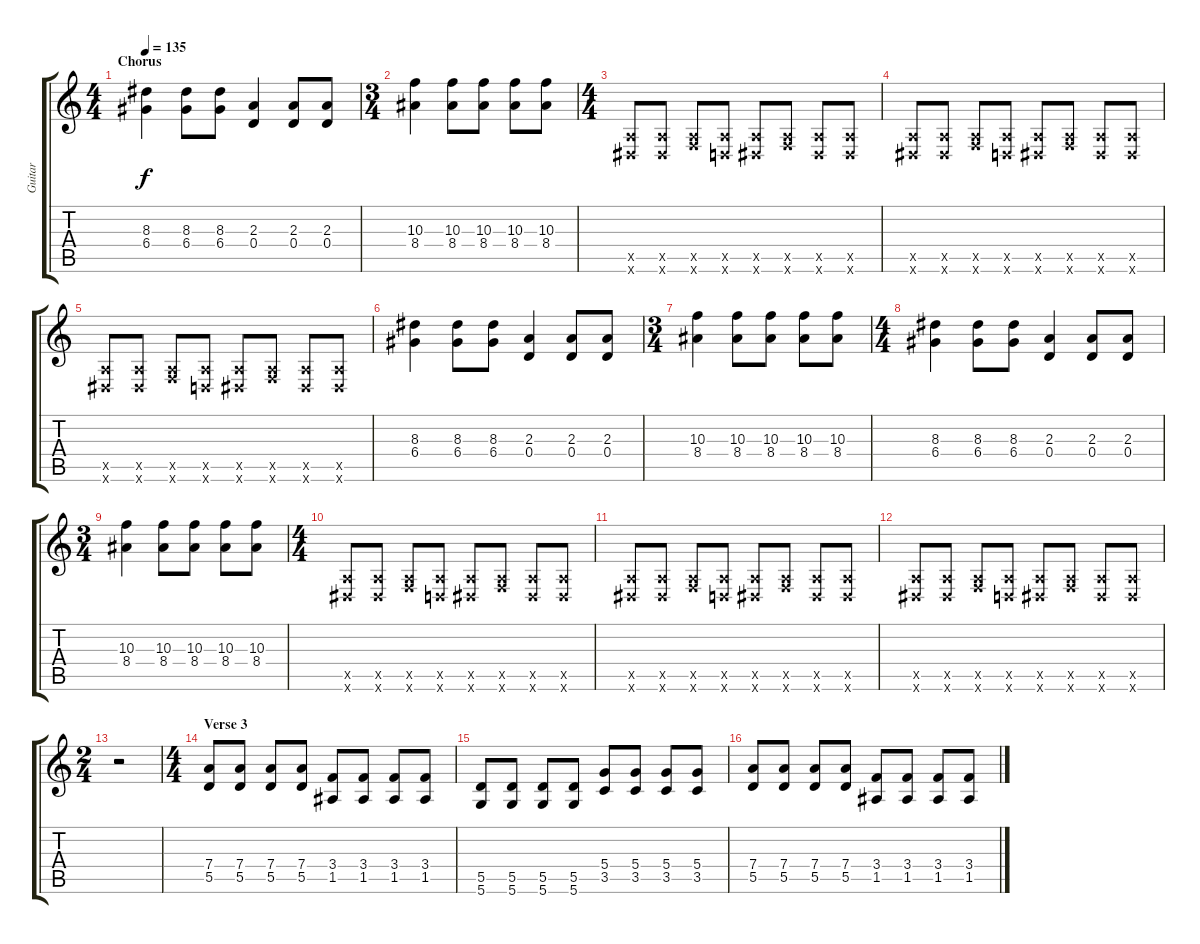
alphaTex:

\track ("Guitar" "Guitar") {instrument distortionguitar}
\staff {score tabs}
\tuning (E4 B3 G3 D3 A2 D2) {hide}
\ts (4 4)
\section ("" "Chorus")
\tempo 135
\clef g2
\ks c
(8.3 6.4).4{dy f} (8.3 6.4).8 (8.3 6.4).8 (2.3 0.4).4 (2.3 0.4).8 (2.3 0.4).8 |
\ts (3 4)
(10.3 8.4).4 (10.3 8.4).8 (10.3 8.4).8 (10.3 8.4).8 (10.3 8.4).8 |
\ts (4 4)
(0.5{x} 1.6{x}).8 (0.5{x} 1.6{x}).8 (0.5{x} 3.6{x}).8 (0.5{x} 0.6{x}).8 (0.5{x} 1.6{x}).8 (0.5{x} 3.6{x}).8 (0.5{x} 1.6{x}).8 (0.5{x} 1.6{x}).8 |
(0.5{x} 1.6{x}).8 (0.5{x} 1.6{x}).8 (0.5{x} 3.6{x}).8 (0.5{x} 0.6{x}).8 (0.5{x} 1.6{x}).8 (0.5{x} 3.6{x}).8 (0.5{x} 1.6{x}).8 (0.5{x} 1.6{x}).8 |
(0.5{x} 1.6{x}).8 (0.5{x} 1.6{x}).8 (0.5{x} 3.6{x}).8 (0.5{x} 0.6{x}).8 (0.5{x} 1.6{x}).8 (0.5{x} 3.6{x}).8 (0.5{x} 1.6{x}).8 (0.5{x} 1.6{x}).8 |
(8.3 6.4).4 (8.3 6.4).8 (8.3 6.4).8 (2.3 0.4).4 (2.3 0.4).8 (2.3 0.4).8 |
\ts (3 4)
(10.3 8.4).4 (10.3 8.4).8 (10.3 8.4).8 (10.3 8.4).8 (10.3 8.4).8 |
\ts (4 4)
(8.3 6.4).4 (8.3 6.4).8 (8.3 6.4).8 (2.3 0.4).4 (2.3 0.4).8 (2.3 0.4).8 |
\ts (3 4)
(10.3 8.4).4 (10.3 8.4).8 (10.3 8.4).8 (10.3 8.4).8 (10.3 8.4).8 |
\ts (4 4)
(0.5{x} 1.6{x}).8 (0.5{x} 1.6{x}).8 (0.5{x} 3.6{x}).8 (0.5{x} 0.6{x}).8 (0.5{x} 1.6{x}).8 (0.5{x} 3.6{x}).8 (0.5{x} 1.6{x}).8 (0.5{x} 1.6{x}).8 |
(0.5{x} 1.6{x}).8 (0.5{x} 1.6{x}).8 (0.5{x} 3.6{x}).8 (0.5{x} 0.6{x}).8 (0.5{x} 1.6{x}).8 (0.5{x} 3.6{x}).8 (0.5{x} 1.6{x}).8 (0.5{x} 1.6{x}).8 |
(0.5{x} 1.6{x}).8 (0.5{x} 1.6{x}).8 (0.5{x} 3.6{x}).8 (0.5{x} 0.6{x}).8 (0.5{x} 1.6{x}).8 (0.5{x} 3.6{x}).8 (0.5{x} 1.6{x}).8 (0.5{x} 1.6{x}).8 |
\ts (2 4)
r.2 |
\ts (4 4)
\section ("" "Verse 3")
(7.4 5.5).8 (7.4 5.5).8 (7.4 5.5).8 (7.4 5.5).8 (3.4 1.5).8 (3.4 1.5).8 (3.4 1.5).8 (3.4 1.5).8 |
(5.5 5.6).8 (5.5 5.6).8 (5.5 5.6).8 (5.5 5.6).8 (5.4 3.5).8 (5.4 3.5).8 (5.4 3.5).8 (5.4 3.5).8 |
(7.4 5.5).8 (7.4 5.5).8 (7.4 5.5).8 (7.4 5.5).8 (3.4 1.5).8 (3.4 1.5).8 (3.4 1.5).8 (3.4 1.5).8
